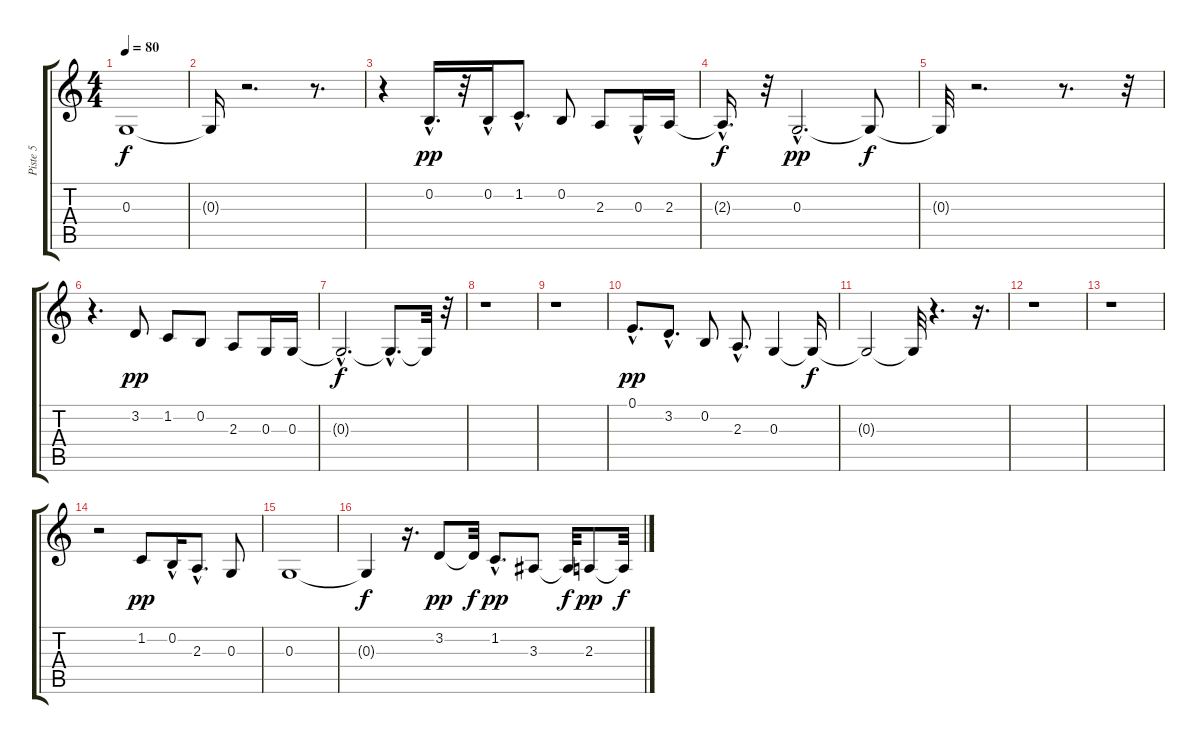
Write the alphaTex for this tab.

\track ("Piste 5" "Piste 5") {instrument englishhorn}
\staff {score tabs}
\tuning (E4 B3 G3 D3 A2 E2) {hide}
\ts (4 4)
\tempo 80
\clef g2
\ks c
0.3{t}.1{dy f} |
0.3{t}.16 r.2{d} r.8{d} |
r.4 0.2{hac}.16{d dy pp} r.32 0.2{hac}.16 1.2{hac}.8{d} 0.2.8 2.3.8 0.3{hac}.16 2.3.16 |
2.3{hac t}.16{d dy f} r.32 0.3{hac}.2{d dy pp} 0.3{t}.8{dy f} |
0.3{t}.32 r.2{d} r.8{d} r.32 |
r.4{d} 3.2.8{dy pp} 1.2.8 0.2.8 2.3.8 0.3.16 0.3.16 |
0.3{hac t}.2{d dy f} 0.3{hac t}.8{d} 0.3{t}.32 r.32 |
r.1 |
r.1 |
0.1{hac}.8{d dy pp} 3.2{hac}.8{d} 0.2.8 2.3{hac}.8{d} 0.3.4 0.3{t}.16{dy f} |
0.3{t}.2 0.3{t}.32 r.4{d} r.16{d} |
r.1 |
r.1 |
r.2 1.2.8{dy pp} 0.2{hac}.16 2.3{hac}.8{d} 0.3.8 |
0.3.1 |
0.3{t}.4{dy f} r.16{d} 3.2.8{dy pp} 3.2{t}.32{dy f} 1.2{hac}.8{d dy pp} 3.3.8 3.3{t}.32{dy f} 2.3.8{dy pp} 2.3{t}.32{dy f}
